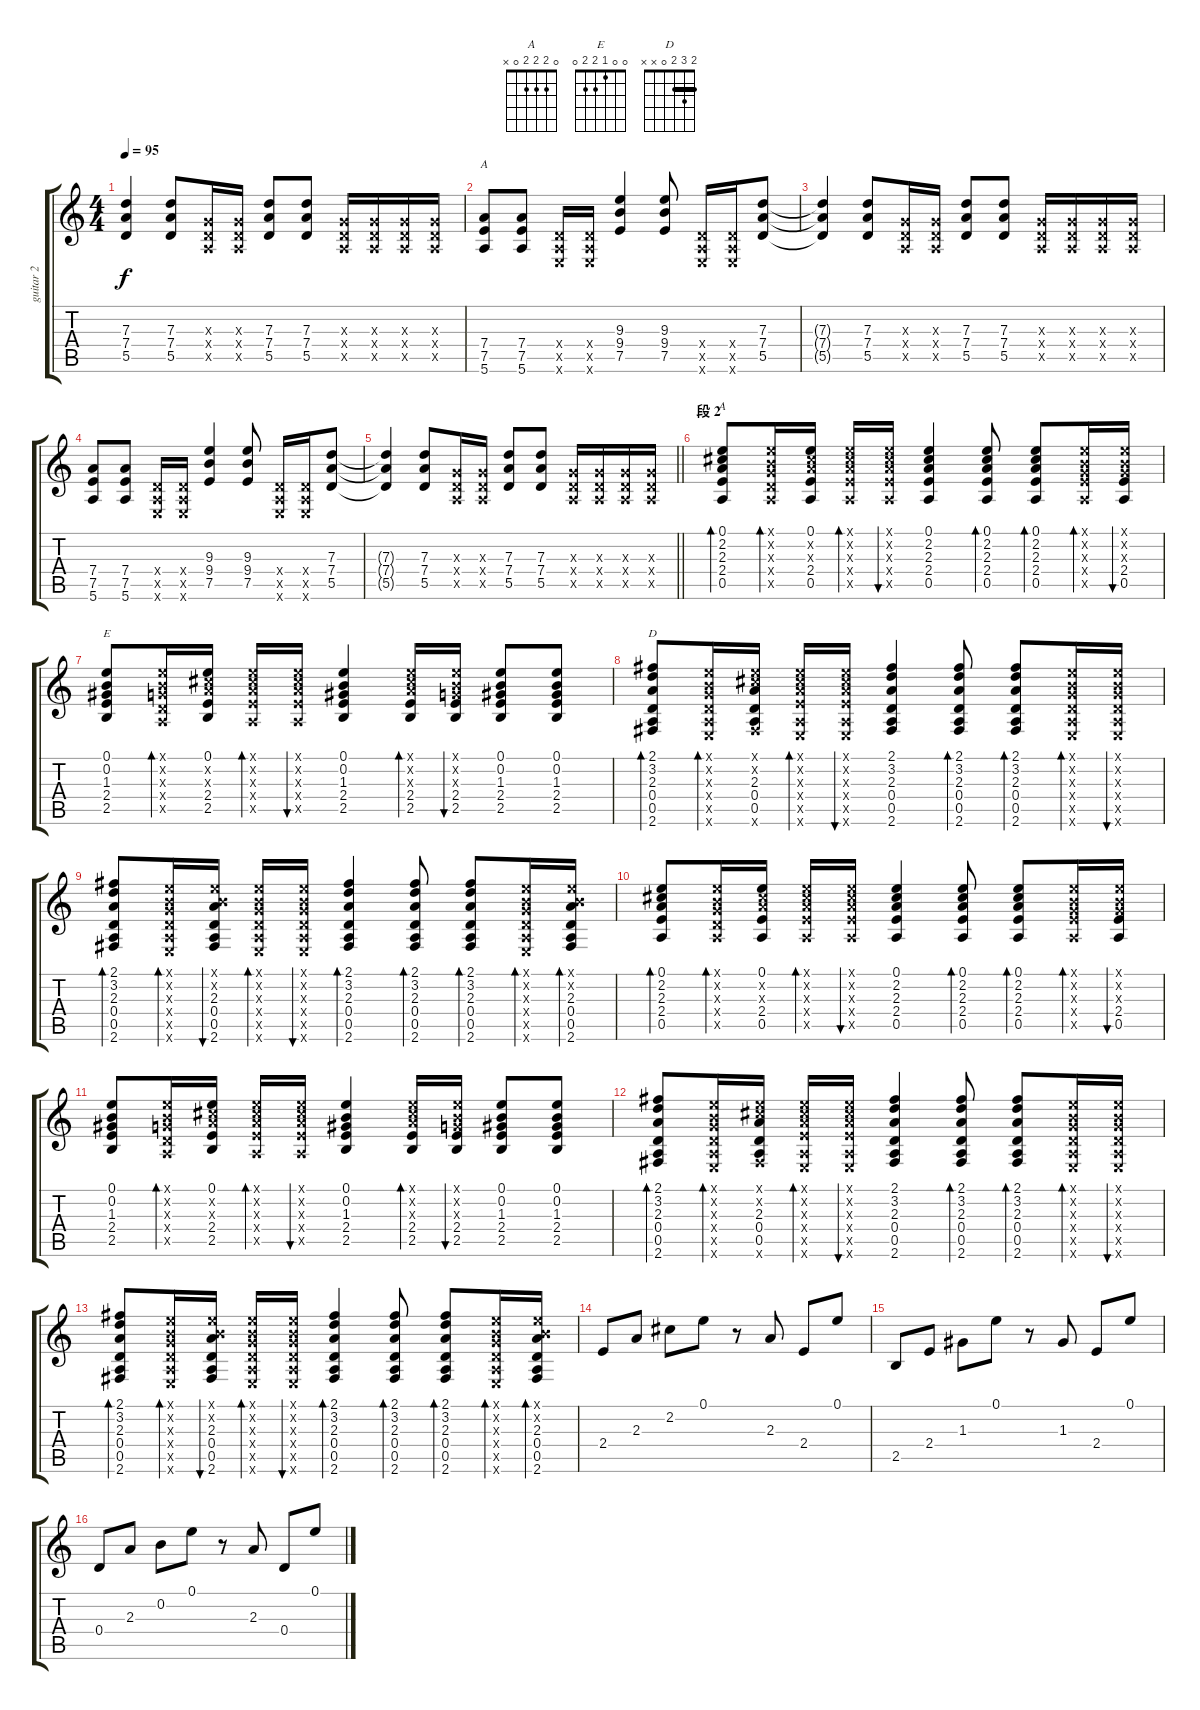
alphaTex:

\track ("guitar 2" "guitar 2") {instrument acousticguitarnylon}
\staff {score tabs}
\tuning (E4 B3 G3 D3 A2 E2) {hide}
\chord ("A" 5 5 6 7 7 5) {firstfret 5 barre 5}
\chord ("A" 0 2 2 2 0 x)
\chord ("E" 0 0 1 2 2 0)
\chord ("D" 2 3 2 0 x x) {barre 2}
\ts (4 4)
\tempo 95
\clef g2
\ks c
(7.3{t} 7.4{t} 5.5{t}).4{dy f} (7.3 7.4 5.5).8 (0.3{x} 0.4{x} 0.5{x}).16 (0.3{x} 0.4{x} 0.5{x}).16 (7.3 7.4 5.5).8 (7.3 7.4 5.5).8 (0.3{x} 0.4{x} 0.5{x}).16 (0.3{x} 0.4{x} 0.5{x}).16 (0.3{x} 0.4{x} 0.5{x}).16 (0.3{x} 0.4{x} 0.5{x}).16 |
(7.4 7.5 5.6).8{ch "A"} (7.4 7.5 5.6).8 (0.4{x} 0.5{x} 0.6{x}).16 (0.4{x} 0.5{x} 0.6{x}).16 (9.3 9.4 7.5).4 (9.3 9.4 7.5).8 (0.4{x} 0.5{x} 0.6{x}).16 (0.4{x} 0.5{x} 0.6{x}).16 (7.3 7.4 5.5).8 |
(7.3{t} 7.4{t} 5.5{t}).4 (7.3 7.4 5.5).8 (0.3{x} 0.4{x} 0.5{x}).16 (0.3{x} 0.4{x} 0.5{x}).16 (7.3 7.4 5.5).8 (7.3 7.4 5.5).8 (0.3{x} 0.4{x} 0.5{x}).16 (0.3{x} 0.4{x} 0.5{x}).16 (0.3{x} 0.4{x} 0.5{x}).16 (0.3{x} 0.4{x} 0.5{x}).16 |
(7.4 7.5 5.6).8 (7.4 7.5 5.6).8 (0.4{x} 0.5{x} 0.6{x}).16 (0.4{x} 0.5{x} 0.6{x}).16 (9.3 9.4 7.5).4 (9.3 9.4 7.5).8 (0.4{x} 0.5{x} 0.6{x}).16 (0.4{x} 0.5{x} 0.6{x}).16 (7.3 7.4 5.5).8 |
\barLineRight lightlight
(7.3{t} 7.4{t} 5.5{t}).4 (7.3 7.4 5.5).8 (0.3{x} 0.4{x} 0.5{x}).16 (0.3{x} 0.4{x} 0.5{x}).16 (7.3 7.4 5.5).8 (7.3 7.4 5.5).8 (0.3{x} 0.4{x} 0.5{x}).16 (0.3{x} 0.4{x} 0.5{x}).16 (0.3{x} 0.4{x} 0.5{x}).16 (0.3{x} 0.4{x} 0.5{x}).16 |
\section ("" "段 2")
(0.1 2.2 2.3 2.4 0.5).8{bd 30 ch "A"} (0.1{x} 0.2{x} 0.3{x} 0.4{x} 0.5{x}).16{bd 30} (0.1 2.2{x} 2.3{x} 2.4 0.5).16 (0.1{x} 2.2{x} 2.3{x} 2.4{x} 0.5{x}).16{bd 30} (0.1{x} 2.2{x} 2.3{x} 2.4{x} 0.5{x}).16{bu 30} (0.1 2.2 2.3 2.4 0.5).4 (0.1 2.2 2.3 2.4 0.5).8{bd 30} (0.1 2.2 2.3 2.4 0.5).8{bd 30} (0.1{x} 0.2{x} 0.3{x} 2.4{x} 0.5{x}).16{bd 30} (0.1{x} 0.2{x} 0.3{x} 2.4 0.5).16{bu 30} |
(0.1 0.2 1.3 2.4 2.5).8{ch "E"} (0.1{x} 0.2{x} 0.3{x} 0.4{x} 0.5{x}).16{bd 30} (0.1 2.2{x} 2.3{x} 2.4 2.5).16 (0.1{x} 2.2{x} 2.3{x} 2.4{x} 0.5{x}).16{bd 30} (0.1{x} 2.2{x} 2.3{x} 2.4{x} 0.5{x}).16{bu 30} (0.1 0.2 1.3 2.4 2.5).4 (0.1{x} 2.2{x} 2.3{x} 2.4 2.5).16{bd 30} (0.1{x} 0.2{x} 0.3{x} 2.4 2.5).16{bu 30} (0.1 0.2 1.3 2.4 2.5).8 (0.1 0.2 1.3 2.4 2.5).8 |
(2.1 3.2 2.3 0.4 0.5 2.6).8{bd 30 ch "D"} (0.1{x} 0.2{x} 0.3{x} 0.4{x} 0.5{x} 0.6{x}).16{bd 30} (0.1{x} 2.2{x} 2.3 0.4 0.5 2.6{x}).16 (0.1{x} 2.2{x} 2.3{x} 2.4{x} 0.5{x} 0.6{x}).16{bd 30} (0.1{x} 2.2{x} 2.3{x} 2.4{x} 0.5{x} 0.6{x}).16{bu 30} (2.1 3.2 2.3 0.4 0.5 2.6).4 (2.1 3.2 2.3 0.4 0.5 2.6).8{bd 30} (2.1 3.2 2.3 0.4 0.5 2.6).8{bd 30} (0.1{x} 0.2{x} 0.3{x} 0.4{x} 0.5{x} 0.6{x}).16{bd 30} (0.1{x} 0.2{x} 0.3{x} 0.4{x} 0.5{x} 0.6{x}).16{bu 30} |
(2.1 3.2 2.3 0.4 0.5 2.6).8{bd 30} (0.1{x} 0.2{x} 0.3{x} 0.4{x} 0.5{x} 0.6{x}).16{bd 30} (0.1{x} 0.2{x} 2.3 0.4 0.5 2.6).16{bu 30} (0.1{x} 0.2{x} 0.3{x} 0.4{x} 0.5{x} 0.6{x}).16{bd 30} (0.1{x} 0.2{x} 0.3{x} 0.4{x} 0.5{x} 0.6{x}).16{bu 30} (2.1 3.2 2.3 0.4 0.5 2.6).4{bd 30} (2.1 3.2 2.3 0.4 0.5 2.6).8{bd 30} (2.1 3.2 2.3 0.4 0.5 2.6).8{bd 30} (0.1{x} 0.2{x} 0.3{x} 0.4{x} 0.5{x} 0.6{x}).16{bd 30} (0.1{x} 0.2{x} 2.3 0.4 0.5 2.6).16{bd 30} |
(0.1 2.2 2.3 2.4 0.5).8{bd 30} (0.1{x} 0.2{x} 0.3{x} 0.4{x} 0.5{x}).16{bd 30} (0.1 2.2{x} 2.3{x} 2.4 0.5).16 (0.1{x} 2.2{x} 2.3{x} 2.4{x} 0.5{x}).16{bd 30} (0.1{x} 2.2{x} 2.3{x} 2.4{x} 0.5{x}).16{bu 30} (0.1 2.2 2.3 2.4 0.5).4 (0.1 2.2 2.3 2.4 0.5).8{bd 30} (0.1 2.2 2.3 2.4 0.5).8{bd 30} (0.1{x} 0.2{x} 0.3{x} 2.4{x} 0.5{x}).16{bd 30} (0.1{x} 0.2{x} 0.3{x} 2.4 0.5).16{bu 30} |
(0.1 0.2 1.3 2.4 2.5).8 (0.1{x} 0.2{x} 0.3{x} 0.4{x} 0.5{x}).16{bd 30} (0.1 2.2{x} 2.3{x} 2.4 2.5).16 (0.1{x} 2.2{x} 2.3{x} 2.4{x} 0.5{x}).16{bd 30} (0.1{x} 2.2{x} 2.3{x} 2.4{x} 0.5{x}).16{bu 30} (0.1 0.2 1.3 2.4 2.5).4 (0.1{x} 2.2{x} 2.3{x} 2.4 2.5).16{bd 30} (0.1{x} 0.2{x} 0.3{x} 2.4 2.5).16{bu 30} (0.1 0.2 1.3 2.4 2.5).8 (0.1 0.2 1.3 2.4 2.5).8 |
(2.1 3.2 2.3 0.4 0.5 2.6).8{bd 30} (0.1{x} 0.2{x} 0.3{x} 0.4{x} 0.5{x} 0.6{x}).16{bd 30} (0.1{x} 2.2{x} 2.3 0.4 0.5 2.6{x}).16 (0.1{x} 2.2{x} 2.3{x} 2.4{x} 0.5{x} 0.6{x}).16{bd 30} (0.1{x} 2.2{x} 2.3{x} 2.4{x} 0.5{x} 0.6{x}).16{bu 30} (2.1 3.2 2.3 0.4 0.5 2.6).4 (2.1 3.2 2.3 0.4 0.5 2.6).8{bd 30} (2.1 3.2 2.3 0.4 0.5 2.6).8{bd 30} (0.1{x} 0.2{x} 0.3{x} 0.4{x} 0.5{x} 0.6{x}).16{bd 30} (0.1{x} 0.2{x} 0.3{x} 0.4{x} 0.5{x} 0.6{x}).16{bu 30} |
(2.1 3.2 2.3 0.4 0.5 2.6).8{bd 30} (0.1{x} 0.2{x} 0.3{x} 0.4{x} 0.5{x} 0.6{x}).16{bd 30} (0.1{x} 0.2{x} 2.3 0.4 0.5 2.6).16{bu 30} (0.1{x} 0.2{x} 0.3{x} 0.4{x} 0.5{x} 0.6{x}).16{bd 30} (0.1{x} 0.2{x} 0.3{x} 0.4{x} 0.5{x} 0.6{x}).16{bu 30} (2.1 3.2 2.3 0.4 0.5 2.6).4{bd 30} (2.1 3.2 2.3 0.4 0.5 2.6).8{bd 30} (2.1 3.2 2.3 0.4 0.5 2.6).8{bd 30} (0.1{x} 0.2{x} 0.3{x} 0.4{x} 0.5{x} 0.6{x}).16{bd 30} (0.1{x} 0.2{x} 2.3 0.4 0.5 2.6).16{bd 30} |
2.4.8 2.3.8 2.2.8 0.1.8 r.8 2.3.8 2.4.8 0.1.8 |
2.5.8 2.4.8 1.3.8 0.1.8 r.8 1.3.8 2.4.8 0.1.8 |
0.4.8 2.3.8 0.2.8 0.1.8 r.8 2.3.8 0.4.8 0.1.8
